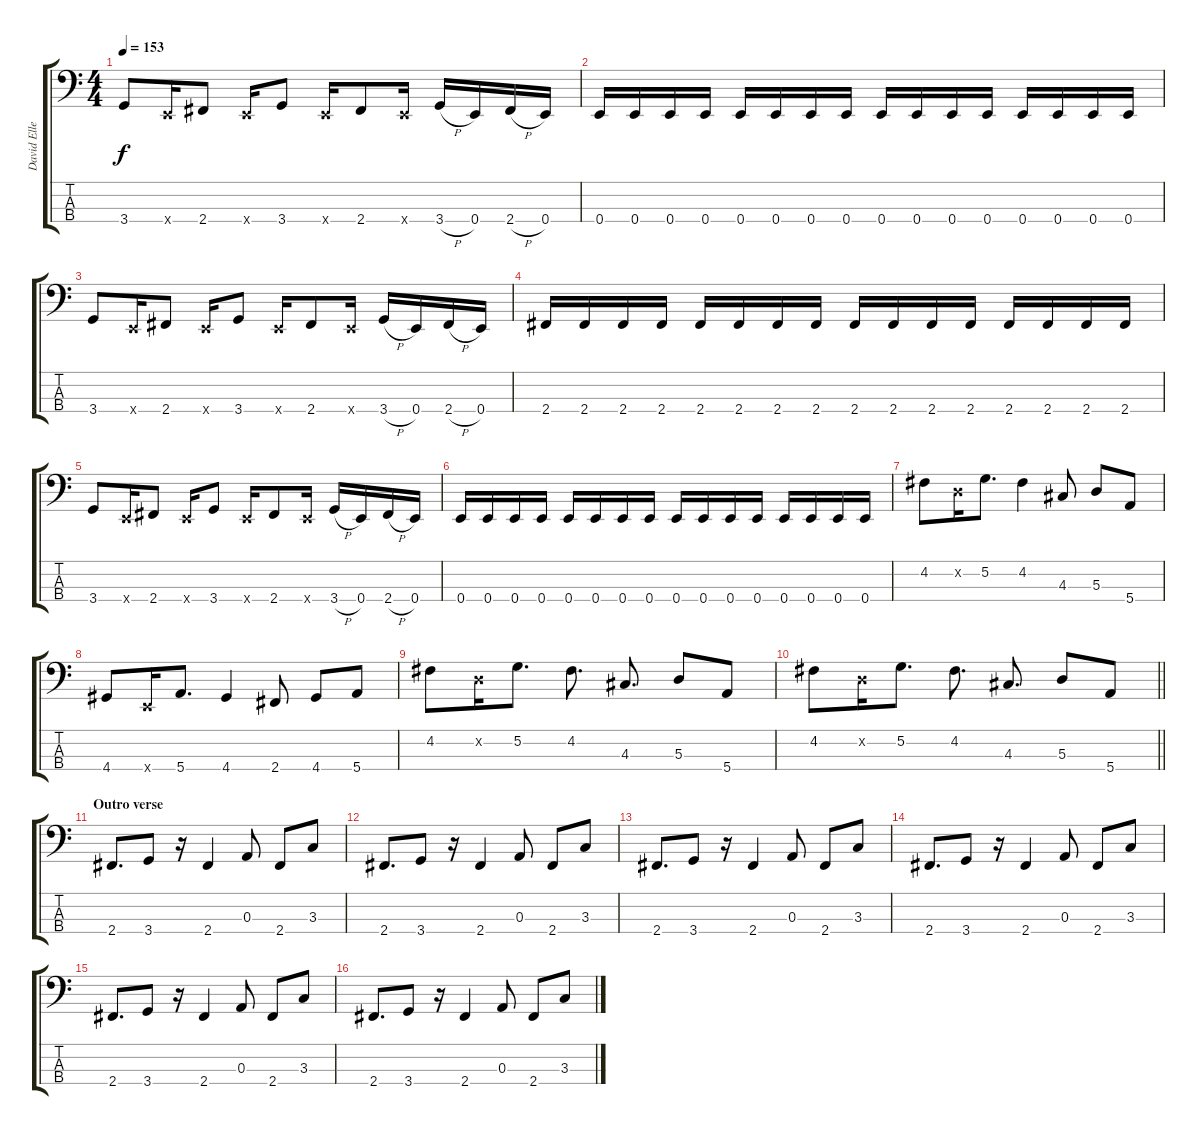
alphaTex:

\track ("David Ellefson" "David Elle") {instrument electricbassfinger}
\staff {score tabs}
\tuning (G2 D2 A1 E1) {hide}
\ts (4 4)
\tempo 153
\clef f4
\ks c
3.4.8{dy f} 0.4{x}.16 2.4.8 0.4{x}.16 3.4.8 0.4{x}.16 2.4.8 0.4{x}.16 3.4{h}.16 0.4.16 2.4{h}.16 0.4.16 |
0.4.16 0.4.16 0.4.16 0.4.16 0.4.16 0.4.16 0.4.16 0.4.16 0.4.16 0.4.16 0.4.16 0.4.16 0.4.16 0.4.16 0.4.16 0.4.16 |
3.4.8 0.4{x}.16 2.4.8 0.4{x}.16 3.4.8 0.4{x}.16 2.4.8 0.4{x}.16 3.4{h}.16 0.4.16 2.4{h}.16 0.4.16 |
2.4.16 2.4.16 2.4.16 2.4.16 2.4.16 2.4.16 2.4.16 2.4.16 2.4.16 2.4.16 2.4.16 2.4.16 2.4.16 2.4.16 2.4.16 2.4.16 |
3.4.8 0.4{x}.16 2.4.8 0.4{x}.16 3.4.8 0.4{x}.16 2.4.8 0.4{x}.16 3.4{h}.16 0.4.16 2.4{h}.16 0.4.16 |
0.4.16 0.4.16 0.4.16 0.4.16 0.4.16 0.4.16 0.4.16 0.4.16 0.4.16 0.4.16 0.4.16 0.4.16 0.4.16 0.4.16 0.4.16 0.4.16 |
4.2.8 0.2{x}.16 5.2.8{d} 4.2.4 4.3.8 5.3.8 5.4.8 |
4.4.8 0.4{x}.16 5.4.8{d} 4.4.4 2.4.8 4.4.8 5.4.8 |
4.2.8 0.2{x}.16 5.2.8{d} 4.2.8{d} 4.3.8{d} 5.3.8 5.4.8 |
\barLineRight lightlight
4.2.8 0.2{x}.16 5.2.8{d} 4.2.8{d} 4.3.8{d} 5.3.8 5.4.8 |
\section ("" "Outro verse")
2.4.8{d} 3.4.8 r.16 2.4.4 0.3.8 2.4.8 3.3.8 |
2.4.8{d} 3.4.8 r.16 2.4.4 0.3.8 2.4.8 3.3.8 |
2.4.8{d} 3.4.8 r.16 2.4.4 0.3.8 2.4.8 3.3.8 |
2.4.8{d} 3.4.8 r.16 2.4.4 0.3.8 2.4.8 3.3.8 |
2.4.8{d} 3.4.8 r.16 2.4.4 0.3.8 2.4.8 3.3.8 |
2.4.8{d} 3.4.8 r.16 2.4.4 0.3.8 2.4.8 3.3.8
